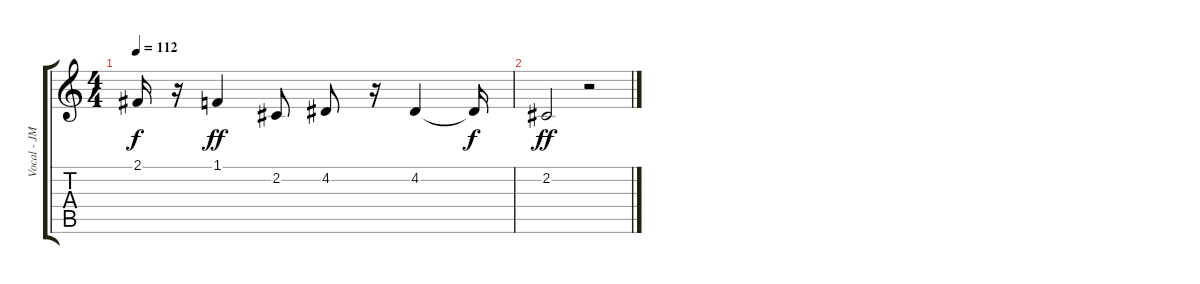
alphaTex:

\track ("Vocal - JM" "Vocal - JM") {instrument lead2sawtooth}
\staff {score tabs}
\tuning (E4 B3 G3 D3 A2 E2) {hide}
\ts (4 4)
\tempo 112
\clef g2
\ks c
2.1{t}.16{dy f} r.16 1.1.4{dy ff} 2.2.8 4.2.8 r.16 4.2.4 4.2{t}.16{dy f} |
2.2.2{dy ff} r.2
